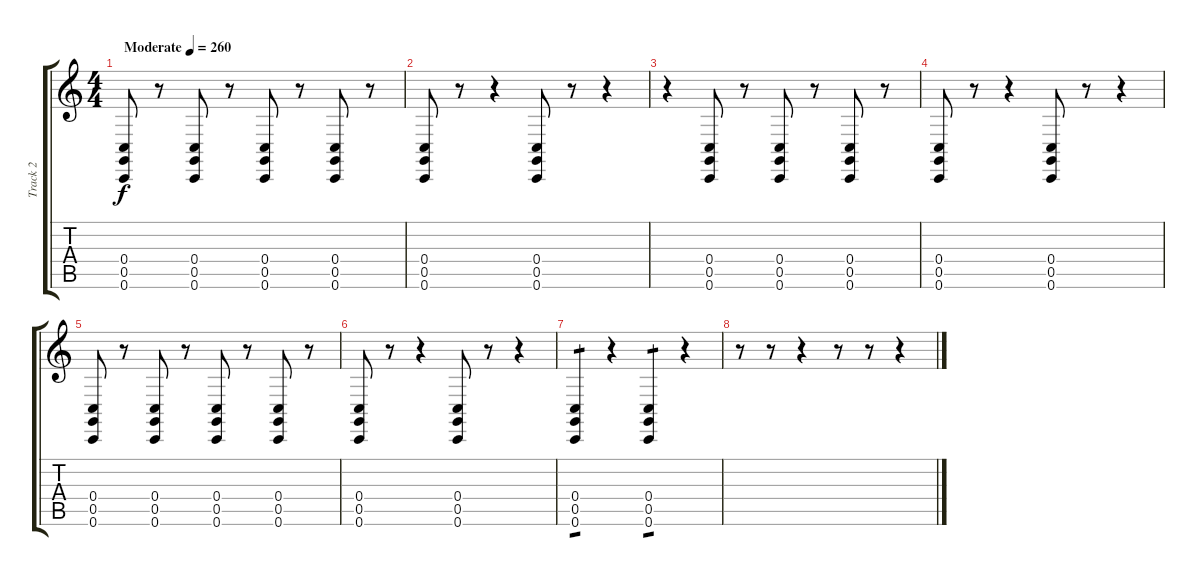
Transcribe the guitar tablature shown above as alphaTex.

\track ("Track 2" "Track 2") {instrument pad6metallic}
\staff {score tabs}
\tuning (D4 A3 F3 C3 G2 C2) {hide}
\ts (4 4)
\tempo (260 "Moderate")
\clef g2
\ks c
(0.4 0.5 0.6).8{dy f instrument pad6metallic} r.8 (0.4 0.5 0.6).8 r.8 (0.4 0.5 0.6).8 r.8 (0.4 0.5 0.6).8 r.8 |
(0.4 0.5 0.6).8 r.8 r.4 (0.4 0.5 0.6).8 r.8 r.4 |
r.4 (0.4 0.5 0.6).8 r.8 (0.4 0.5 0.6).8 r.8 (0.4 0.5 0.6).8 r.8 |
(0.4 0.5 0.6).8 r.8 r.4 (0.4 0.5 0.6).8 r.8 r.4 |
(0.4 0.5 0.6).8 r.8 (0.4 0.5 0.6).8 r.8 (0.4 0.5 0.6).8 r.8 (0.4 0.5 0.6).8 r.8 |
(0.4 0.5 0.6).8 r.8 r.4 (0.4 0.5 0.6).8 r.8 r.4 |
(0.4 0.5 0.6).4{tp 1} r.4 (0.4 0.5 0.6).4{tp 1} r.4 |
r.8 r.8 r.4 r.8 r.8 r.4
